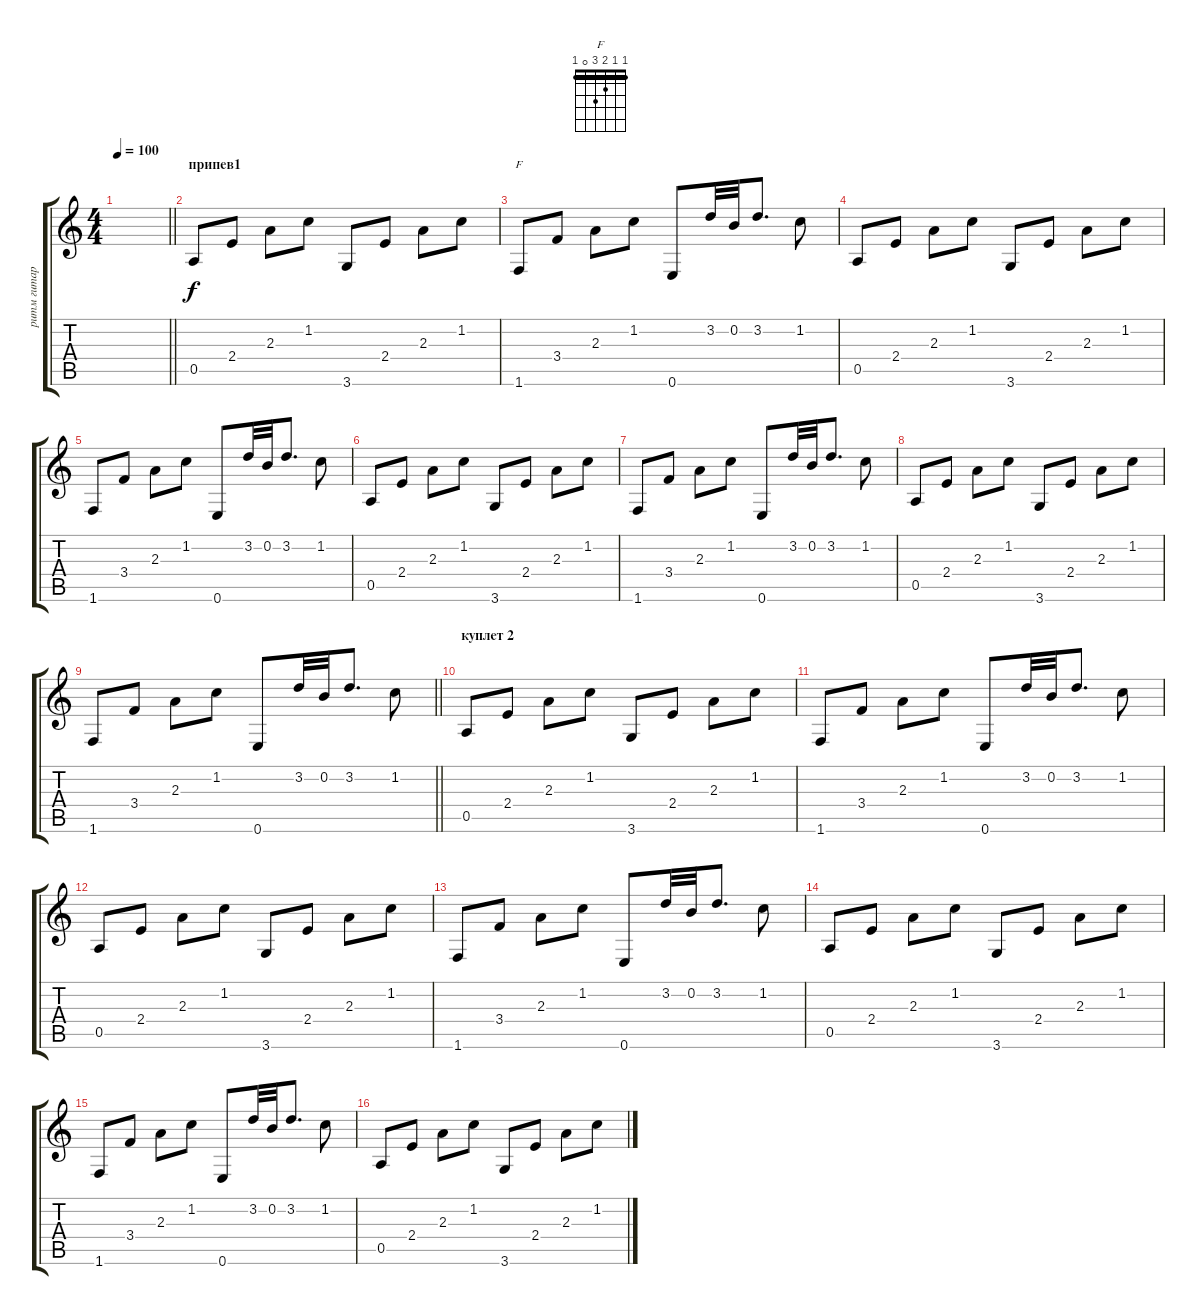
\track ("ритм гитара" "ритм гитар") {instrument acousticguitarsteel}
\staff {score tabs}
\tuning (E4 B3 G3 D3 A2 E2) {hide}
\chord ("F" 1 1 2 3 0 1) {barre 1}
\ts (4 4)
\tempo 100
\clef g2
\barLineRight lightlight
\ks c
|
\section ("" "припев1 ")
0.5.8 2.4.8 2.3.8 1.2.8 3.6.8 2.4.8 2.3.8 1.2.8 |
1.6.8{ch "F"} 3.4.8 2.3.8 1.2.8 0.6.8 3.2.32 0.2.32 3.2.8{d} 1.2.8 |
0.5.8 2.4.8 2.3.8 1.2.8 3.6.8 2.4.8 2.3.8 1.2.8 |
1.6.8 3.4.8 2.3.8 1.2.8 0.6.8 3.2.32 0.2.32 3.2.8{d} 1.2.8 |
0.5.8 2.4.8 2.3.8 1.2.8 3.6.8 2.4.8 2.3.8 1.2.8 |
1.6.8 3.4.8 2.3.8 1.2.8 0.6.8 3.2.32 0.2.32 3.2.8{d} 1.2.8 |
0.5.8 2.4.8 2.3.8 1.2.8 3.6.8 2.4.8 2.3.8 1.2.8 |
\barLineRight lightlight
1.6.8 3.4.8 2.3.8 1.2.8 0.6.8 3.2.32 0.2.32 3.2.8{d} 1.2.8 |
\section ("" "куплет 2")
0.5.8 2.4.8 2.3.8 1.2.8 3.6.8 2.4.8 2.3.8 1.2.8 |
1.6.8 3.4.8 2.3.8 1.2.8 0.6.8 3.2.32 0.2.32 3.2.8{d} 1.2.8 |
0.5.8 2.4.8 2.3.8 1.2.8 3.6.8 2.4.8 2.3.8 1.2.8 |
1.6.8 3.4.8 2.3.8 1.2.8 0.6.8 3.2.32 0.2.32 3.2.8{d} 1.2.8 |
0.5.8 2.4.8 2.3.8 1.2.8 3.6.8 2.4.8 2.3.8 1.2.8 |
1.6.8 3.4.8 2.3.8 1.2.8 0.6.8 3.2.32 0.2.32 3.2.8{d} 1.2.8 |
0.5.8 2.4.8 2.3.8 1.2.8 3.6.8 2.4.8 2.3.8 1.2.8
